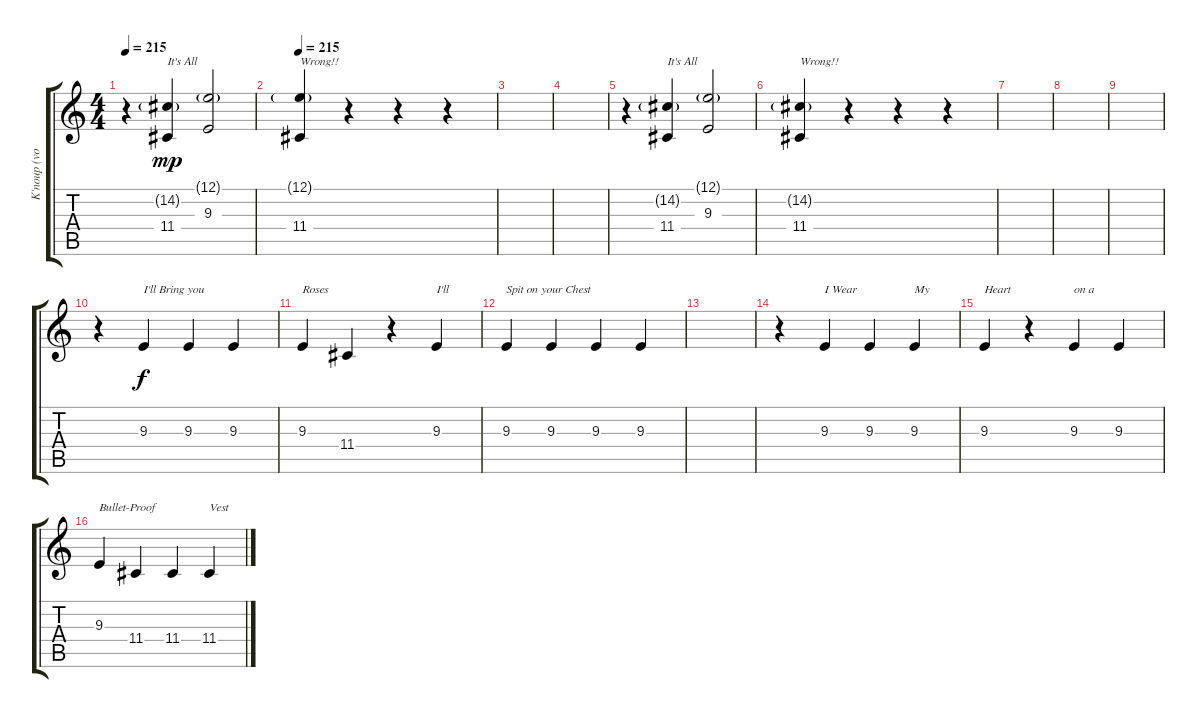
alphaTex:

\track ("K'noup (vocal)" "K'noup (vo") {instrument violin}
\staff {score tabs}
\tuning (E4 B3 G3 D3 A2 E2) {hide}
\ts (4 4)
\tempo 215
\clef g2
\ks c
r.4{dy f} (14.2{g} 11.4).4{txt "It's All" dy mp} (12.1{g} 9.3).2 |
\tempo 215
(12.1{g} 11.4).4{txt "Wrong!!"} r.4 r.4 r.4 |
|
|
r.4 (14.2{g} 11.4).4{txt "It's All"} (12.1{g} 9.3).2 |
(14.2{g} 11.4).4{txt "Wrong!!"} r.4 r.4 r.4 |
|
|
|
r.4 9.3.4{txt "I'll Bring you " dy f} 9.3.4 9.3.4 |
9.3.4{txt "Roses"} 11.4.4 r.4 9.3.4{txt "I'll"} |
9.3.4{txt "Spit on your Chest"} 9.3.4 9.3.4 9.3.4 |
|
r.4 9.3.4{txt "I Wear"} 9.3.4 9.3.4{txt "My"} |
9.3.4{txt "Heart"} r.4 9.3.4{txt "on a"} 9.3.4 |
9.3.4{txt "Bullet-Proof "} 11.4.4 11.4.4 11.4.4{txt "Vest"}
